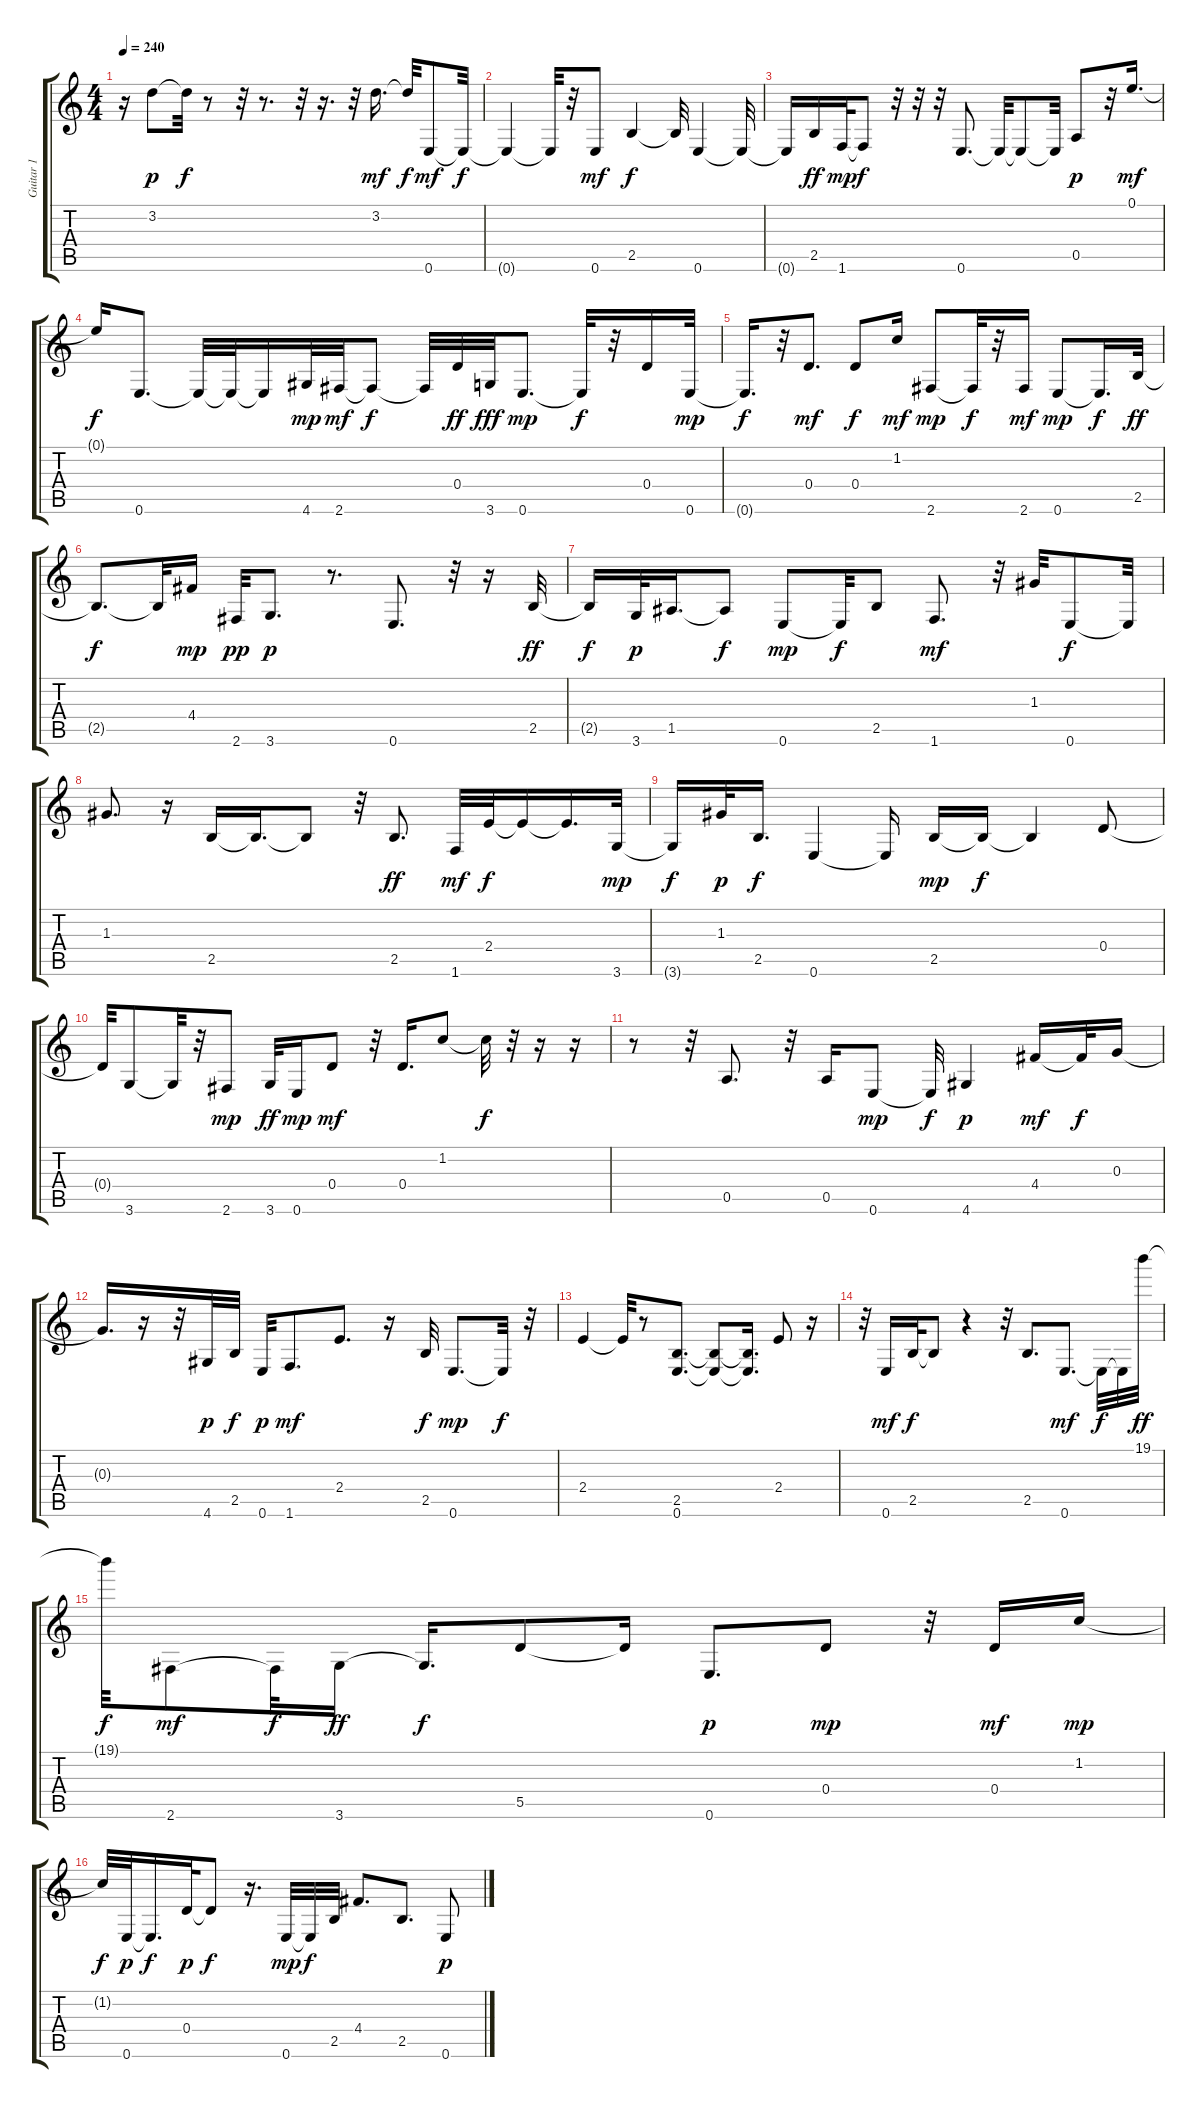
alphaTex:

\track ("Guitar 1" "Guitar 1") {instrument distortionguitar}
\staff {score tabs}
\tuning (E4 B3 G3 D3 A2 E2) {hide}
\ts (4 4)
\tempo 240
\clef g2
\ks c
r.16{dy f} 3.2.8{dy p} 3.2{t}.32{dy f} r.8 r.32 r.8{d} r.32 r.16{d} r.32 3.2.16{d dy mf} 3.2{t}.32{dy f} 0.6.8{dy mf} 0.6{t}.32{dy f} |
0.6{t}.4 0.6{t}.32 r.32 0.6.8{dy mf} 2.5.4{dy f} 2.5{t}.32 0.6.4 0.6{t}.32 |
0.6{t}.16 2.5.16{dy ff} 1.6.32{dy mp} 1.6{t}.8{dy f} r.32 r.32 r.32 0.6.8{d} 0.6{t}.32 0.6{t}.8 0.6{t}.32 0.5.8{dy p} r.32 0.1.16{d dy mf} |
0.1{t}.16{dy f} 0.6.8{d} 0.6{t}.32 0.6{t}.32 0.6{t}.16 4.6.32{dy mp} 2.6.32{dy mf} 2.6{t}.8{dy f} 2.6{t}.32 0.4.32{dy ff} 3.6.32{dy fff} 0.6.8{d dy mp} 0.6{t}.32{dy f} r.32 0.4.16 0.6.32{dy mp} |
0.6{t}.16{d dy f} r.32 0.4.8{d dy mf} 0.4.8{dy f} 1.2.16{dy mf} 2.6.8{dy mp} 2.6{t}.32{dy f} r.32 2.6.16{dy mf} 0.6.8{dy mp} 0.6{t}.16{d dy f} 2.5.32{dy ff} |
2.5{t}.8{d dy f} 2.5{t}.32 4.4.16{dy mp} 2.6.32{dy pp} 3.6.8{d dy p} r.8{d} 0.6.8{d} r.32 r.16 2.5.32{dy ff} |
2.5{t}.16{dy f} 3.6.32{dy p} 1.5.16{d} 1.5{t}.8{dy f} 0.6.8{dy mp} 0.6{t}.32{dy f} 2.5.8 1.6.8{d dy mf} r.32 1.3.32 0.6.8{dy f} 0.6{t}.32 |
1.3.8{d} r.16 2.5.16 2.5{t}.16{d} 2.5{t}.8 r.32 2.5.8{d dy ff} 1.6.32{dy mf} 2.4.32{dy f} 2.4{t}.16 2.4{t}.16{d} 3.6.32{dy mp} |
3.6{t}.16{dy f} 1.3.32{dy p} 2.5.16{d dy f} 0.6.4 0.6{t}.16 2.5.16{dy mp} 2.5{t}.16{dy f} 2.5{t}.4 0.4.8 |
0.4{t}.32 3.6.8 3.6{t}.32 r.32 2.6.8{dy mp} 3.6.32{dy ff} 0.6.16{dy mp} 0.4.8{dy mf} r.32 0.4.16{d} 1.2.8 1.2{t}.32{dy f} r.32 r.16 r.16 |
r.8 r.32 0.5.8{d} r.32 0.5.16 0.6.8{dy mp} 0.6{t}.32{dy f} 4.6.4{dy p} 4.4.16{dy mf} 4.4{t}.32{dy f} 0.3.16 |
0.3{t}.16{d} r.16 r.32 4.6.32{dy p} 2.5.32{dy f} 0.6.32{dy p} 1.6.8{d dy mf} 2.4.8{d} r.16 2.5.32{dy f} 0.6.8{d dy mp} 0.6{t}.32{dy f} r.32 |
2.4.4 2.4{t}.32 r.8 (2.5 0.6).8{d} (2.5{t} 0.6{t}).8 (2.5{t} 0.6{t}).16{d} 2.4.8 r.16 |
r.32 0.6.16{dy mf} 2.5.32{dy f} 2.5{t}.8 r.4 r.32 2.5.8{d} 0.6.8{d dy mf} 0.6{t}.32{dy f} 0.6{t}.32 19.1.32{dy ff} |
19.1{t}.32{dy f} 2.6.8{dy mf} 2.6{t}.32{dy f} 3.6.16{dy ff} 3.6{t}.16{d dy f} 5.5.8 5.5{t}.16 0.6.8{d dy p} 0.4.8{dy mp} r.32 0.4.16{dy mf} 1.2.16{dy mp} |
1.2{t}.32{dy f} 0.6.32{dy p} 0.6{t}.16{d dy f} 0.4.32{dy p} 0.4{t}.8{dy f} r.16{d} 0.6.32{dy mp} 0.6{t}.32{dy f} 2.5.32 4.4.8{d} 2.5.8{d} 0.6.8{dy p}
